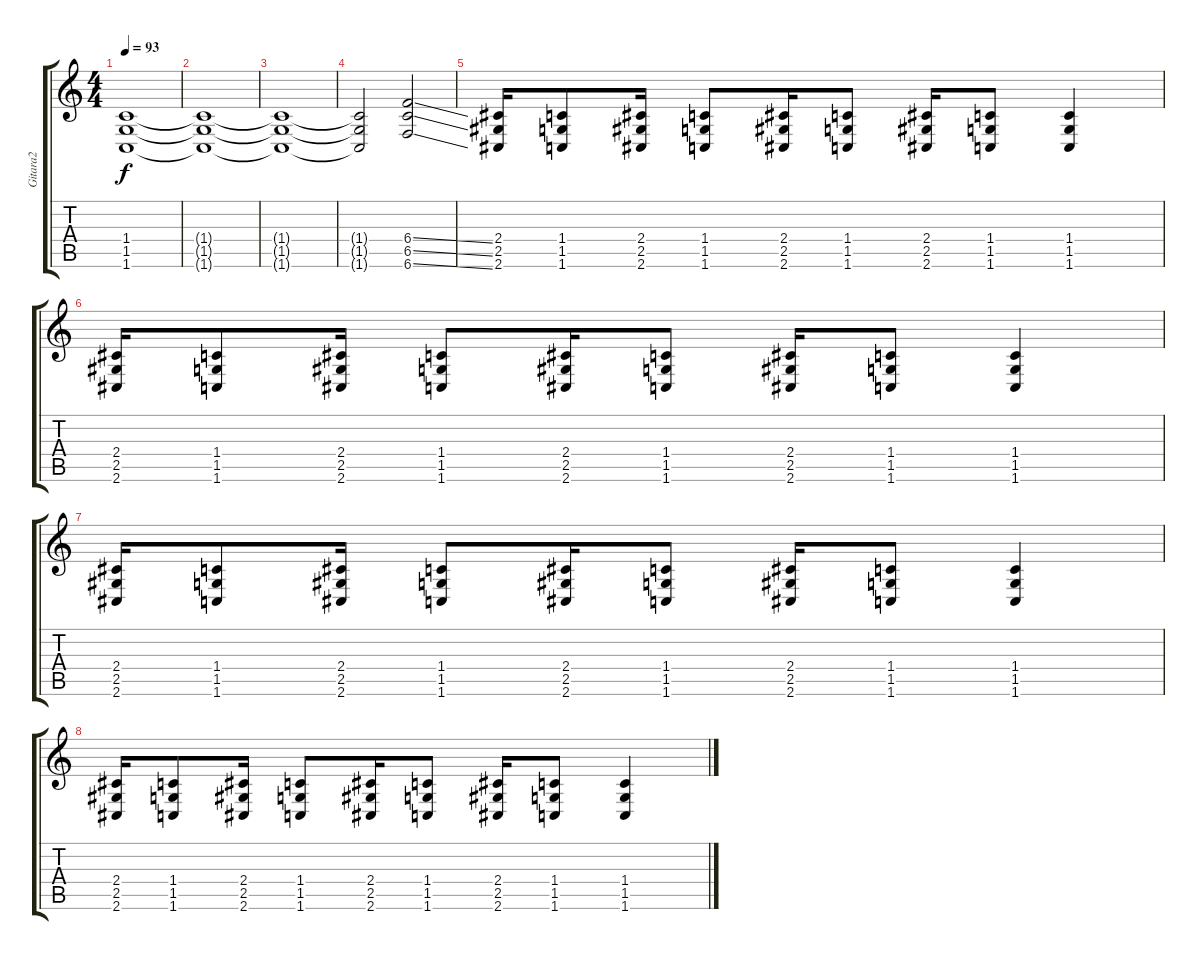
\track ("Gitara2" "Gitara2") {instrument distortionguitar}
\staff {score tabs}
\tuning (Db4 Ab3 E3 B2 Gb2 B1) {hide}
\ts (4 4)
\tempo 93
\clef g2
\ks c
(1.4 1.5 1.6).1{dy f} |
(1.4{t} 1.5{t} 1.6{t}).1 |
(1.4{t} 1.5{t} 1.6{t}).1 |
(1.4{t} 1.5{t} 1.6{t}).2 (6.4{ss} 6.5{ss} 6.6{ss}).2 |
(2.4 2.5 2.6).16 (1.4 1.5 1.6).8 (2.4 2.5 2.6).16 (1.4 1.5 1.6).8 (2.4 2.5 2.6).16 (1.4 1.5 1.6).8 (2.4 2.5 2.6).16 (1.4 1.5 1.6).8 (1.4 1.5 1.6).4 |
(2.4 2.5 2.6).16 (1.4 1.5 1.6).8 (2.4 2.5 2.6).16 (1.4 1.5 1.6).8 (2.4 2.5 2.6).16 (1.4 1.5 1.6).8 (2.4 2.5 2.6).16 (1.4 1.5 1.6).8 (1.4 1.5 1.6).4 |
(2.4 2.5 2.6).16 (1.4 1.5 1.6).8 (2.4 2.5 2.6).16 (1.4 1.5 1.6).8 (2.4 2.5 2.6).16 (1.4 1.5 1.6).8 (2.4 2.5 2.6).16 (1.4 1.5 1.6).8 (1.4 1.5 1.6).4 |
(2.4 2.5 2.6).16 (1.4 1.5 1.6).8 (2.4 2.5 2.6).16 (1.4 1.5 1.6).8 (2.4 2.5 2.6).16 (1.4 1.5 1.6).8 (2.4 2.5 2.6).16 (1.4 1.5 1.6).8 (1.4 1.5 1.6).4
